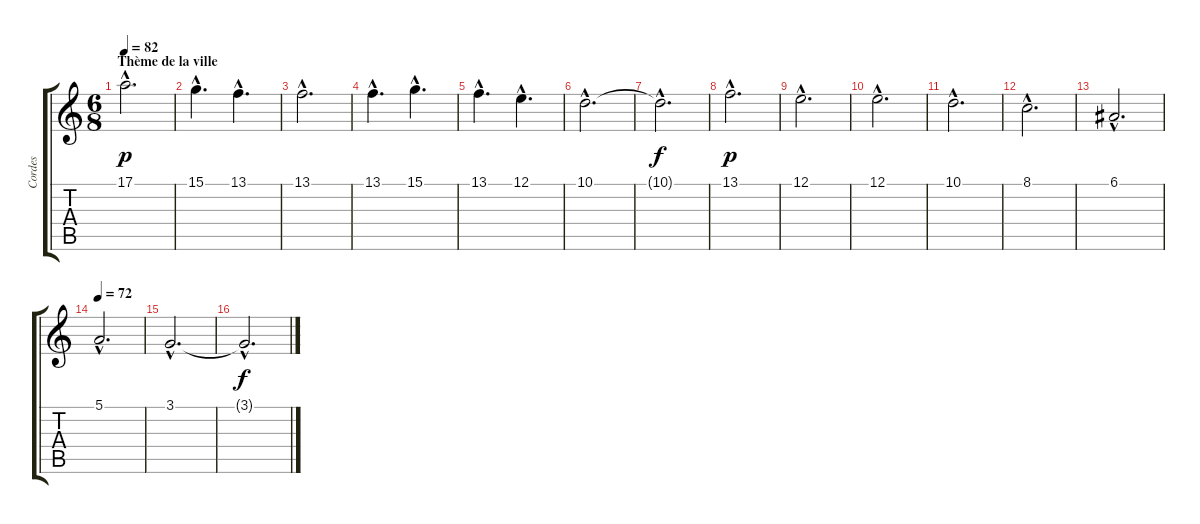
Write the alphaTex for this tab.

\track ("Cordes" "Cordes") {instrument stringensemble1}
\staff {score tabs}
\tuning (E4 B3 G3 D3 A2 E2) {hide}
\ts (6 8)
\section ("" "Thème de la ville")
\tempo 82
\clef g2
\ks c
17.1{hac}.2{d dy p instrument stringensemble1} |
15.1{hac}.4{d} 13.1{hac}.4{d} |
13.1{hac}.2{d} |
13.1{hac}.4{d} 15.1{hac}.4{d} |
13.1{hac}.4{d} 12.1{hac}.4{d} |
10.1{hac}.2{d} |
10.1{hac t}.2{d dy f} |
13.1{hac}.2{d dy p} |
12.1{hac}.2{d} |
12.1{hac}.2{d} |
10.1{hac}.2{d} |
8.1{hac}.2{d} |
6.1{hac}.2{d} |
\tempo 72
5.1{hac}.2{d} |
3.1{hac}.2{d} |
3.1{hac t}.2{d dy f}
